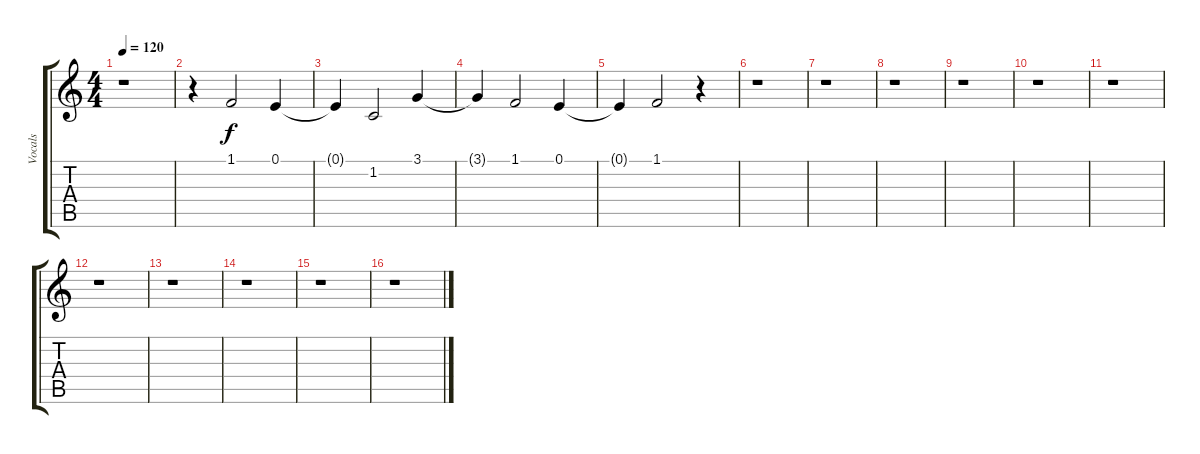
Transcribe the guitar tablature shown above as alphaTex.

\track ("Vocals" "Vocals") {instrument oboe}
\staff {score tabs}
\tuning (E4 B3 G3 D3 A2 E2) {hide}
\ts (4 4)
\tempo 120
\clef g2
\ks c
r.1{dy f} |
r.4 1.1.2 0.1.4 |
0.1{t}.4 1.2.2 3.1.4 |
3.1{t}.4 1.1.2 0.1.4 |
0.1{t}.4 1.1.2 r.4 |
r.1 |
r.1 |
r.1 |
r.1 |
r.1 |
r.1 |
r.1 |
r.1 |
r.1 |
r.1 |
r.1
